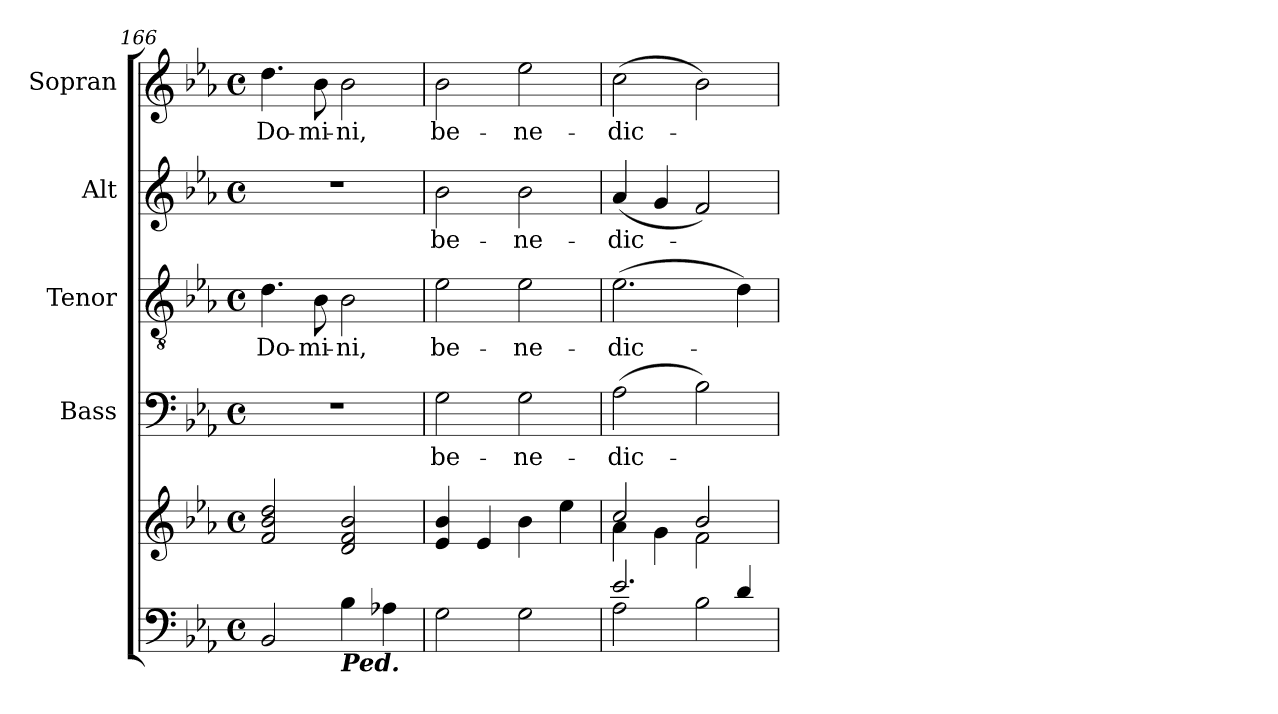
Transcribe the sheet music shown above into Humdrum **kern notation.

**kern	**kern	**kern	**text	**kern	**text	**kern	**text	**kern	**text
*part5	*part5	*part4	*part4	*part3	*part3	*part2	*part2	*part1	*part1
*staff6	*staff5	*staff4	*staff4	*staff3	*staff3	*staff2	*staff2	*staff1	*staff1
*	*	*I"Bass	*	*I"Tenor	*	*I"Alt	*	*I"Sopran	*
*	*	*I'B.	*	*I'T.	*	*I'A.	*	*I'S.	*
*clefF4	*clefG2	*clefF4	*	*clefGv2	*	*clefG2	*	*clefG2	*
*k[b-e-a-]	*k[b-e-a-]	*k[b-e-a-]	*	*k[b-e-a-]	*	*k[b-e-a-]	*	*k[b-e-a-]	*
*E-:	*E-:	*E-:	*	*E-:	*	*E-:	*	*E-:	*
*M4/4	*M4/4	*M4/4	*	*M4/4	*	*M4/4	*	*M4/4	*
*met(c)	*met(c)	*met(c)	*	*met(c)	*	*met(c)	*	*met(c)	*
=166	=166	=166	=166	=166	=166	=166	=166	=166	=166
!	!	!	!	!	!LO:LY:b	!	!	!	!LO:LY:b
2BB-/	2f/ 2b-/ 2dd/	1r	.	4.d\	Do-	1r	.	4.dd\	Do-
!	!	!	!	!	!LO:LY:b	!	!	!	!LO:LY:b
.	.	.	.	8B-\	-mi-	.	.	8b-\	-mi-
!LO:TX:b:Bi:t=Ped.	!	!	!	!	!	!	!	!	!
!	!	!	!	!	!LO:LY:b	!	!	!	!LO:LY:b
4B-\	2d/ 2f/ 2b-/	.	.	2B-\	-ni,	.	.	2b-\	-ni,
4A-X\	.	.	.	.	.	.	.	.	.
=167	=167	=167	=167	=167	=167	=167	=167	=167	=167
!	!	!	!LO:LY:b	!	!LO:LY:b	!	!LO:LY:b	!	!LO:LY:b
2G\	4e-/ 4b-/	2G\	be-	2e-\	be-	2b-\	be-	2b-\	be-
.	4e-/	.	.	.	.	.	.	.	.
!	!	!	!LO:LY:b	!	!LO:LY:b	!	!LO:LY:b	!	!LO:LY:b
2G\	4b-\	2G\	-ne-	2e-\	-ne-	2b-\	-ne-	2ee-\	-ne-
.	4ee-\	.	.	.	.	.	.	.	.
!!LO:PB:g=z
=168	=168	=168	=168	=168	=168	=168	=168	=168	=168
*^	*^	*	*	*	*	*	*	*	*
!	!	!	!	!	!LO:LY:b	!	!LO:LY:b	!	!LO:LY:b	!	!LO:LY:b
2.e-/	2A-\	2cc/	4a-\	(>2A-\	-dic-	(>2.e-\	-dic-	(<4a-/	-dic-	(>2cc\	-dic-
.	.	.	4g\	.	.	.	.	4g/	.	.	.
.	2B-\	2b-/	2f\	2B-\)	.	.	.	2f/)	.	2b-\)	.
4d/	.	.	.	.	.	4d\)	.	.	.	.	.
*v	*v	*	*	*	*	*	*	*	*	*	*
*	*v	*v	*	*	*	*	*	*	*	*
=	=	=	=	=	=	=	=	=	=
*-	*-	*-	*-	*-	*-	*-	*-	*-	*-
